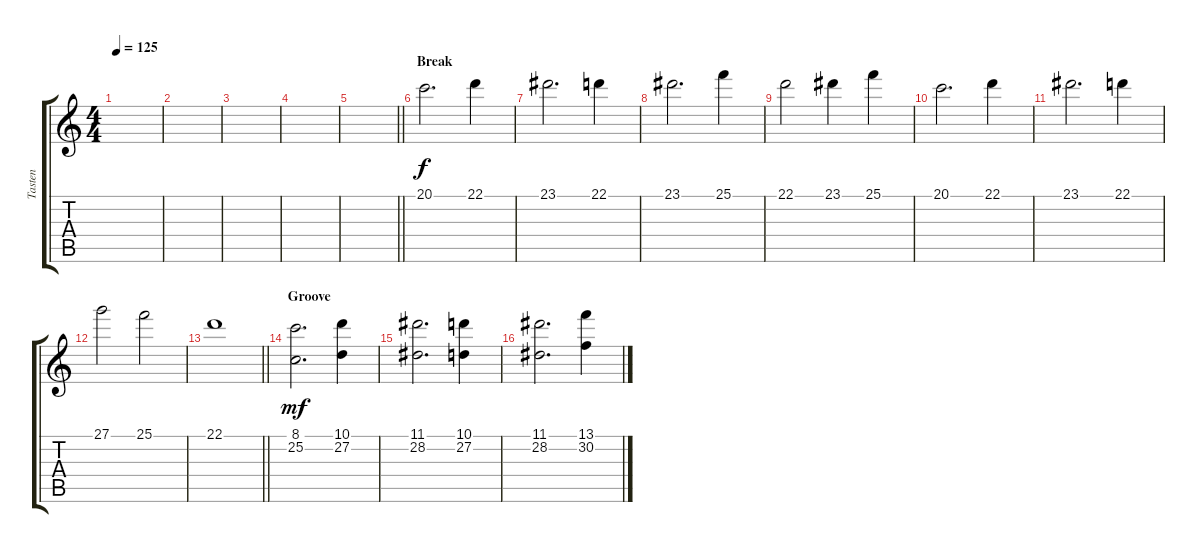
\track ("Tasten" "Tasten") {instrument vibraphone}
\staff {score tabs}
\tuning (E4 B3 G3 D3 A2 E2) {hide}
\ts (4 4)
\tempo 125
\clef g2
\ks c
|
|
|
|
\barLineRight lightlight
|
\section ("" "Break")
20.1.2{d} 22.1.4 |
23.1.2{d} 22.1.4 |
23.1.2{d} 25.1.4 |
22.1.2 23.1.4 25.1.4 |
20.1.2{d} 22.1.4 |
23.1.2{d} 22.1.4 |
27.1.2 25.1.2 |
\barLineRight lightlight
22.1.1 |
\section ("" "Groove")
(8.1 25.2).2{d dy mf} (10.1 27.2).4 |
(11.1 28.2).2{d} (10.1 27.2).4 |
(11.1 28.2).2{d} (13.1 30.2).4
